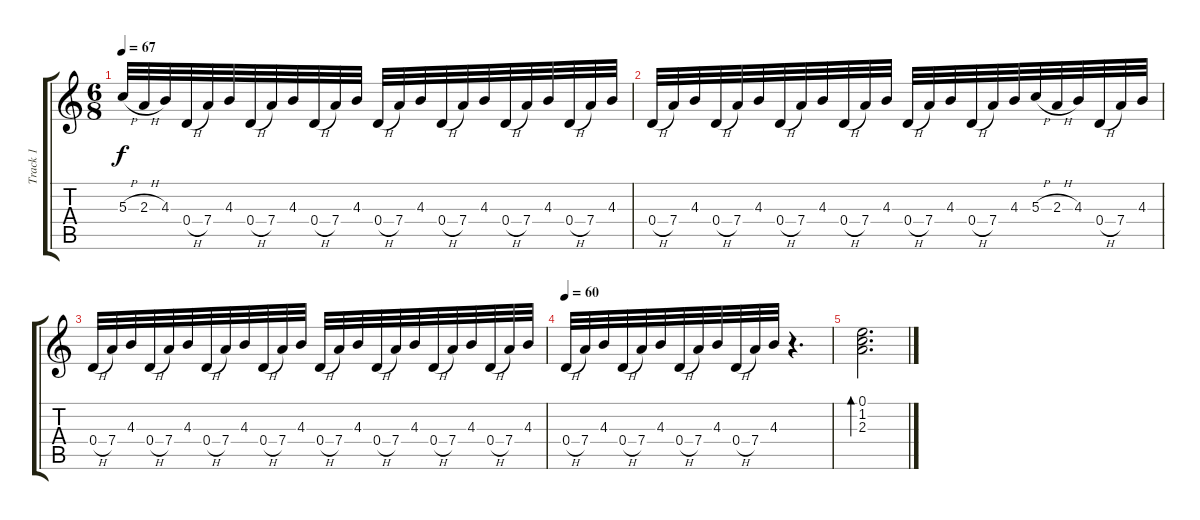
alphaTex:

\track ("Track 1" "Track 1") {instrument acousticguitarsteel}
\staff {score tabs}
\tuning (E4 B3 G3 D3 A2 D2) {hide}
\ts (6 8)
\tempo 67
\clef g2
\ks c
5.3{h}.32{dy f} 2.3{h}.32 4.3.32 0.4{h}.32 7.4.32 4.3.32 0.4{h}.32 7.4.32 4.3.32 0.4{h}.32 7.4.32 4.3.32 0.4{h}.32 7.4.32 4.3.32 0.4{h}.32 7.4.32 4.3.32 0.4{h}.32 7.4.32 4.3.32 0.4{h}.32 7.4.32 4.3.32 |
0.4{h}.32 7.4.32 4.3.32 0.4{h}.32 7.4.32 4.3.32 0.4{h}.32 7.4.32 4.3.32 0.4{h}.32 7.4.32 4.3.32 0.4{h}.32 7.4.32 4.3.32 0.4{h}.32 7.4.32 4.3.32 5.3{h}.32 2.3{h}.32 4.3.32 0.4{h}.32 7.4.32 4.3.32 |
0.4{h}.32 7.4.32 4.3.32 0.4{h}.32 7.4.32 4.3.32 0.4{h}.32 7.4.32 4.3.32 0.4{h}.32 7.4.32 4.3.32 0.4{h}.32 7.4.32 4.3.32 0.4{h}.32 7.4.32 4.3.32 0.4{h}.32 7.4.32 4.3.32 0.4{h}.32 7.4.32 4.3.32 |
\tempo 60
0.4{h}.32 7.4.32 4.3.32 0.4{h}.32 7.4.32 4.3.32 0.4{h}.32 7.4.32 4.3.32 0.4{h}.32 7.4.32 4.3.32 r.4{d volume 11} |
(0.1 1.2 2.3).2{d bd 60}
